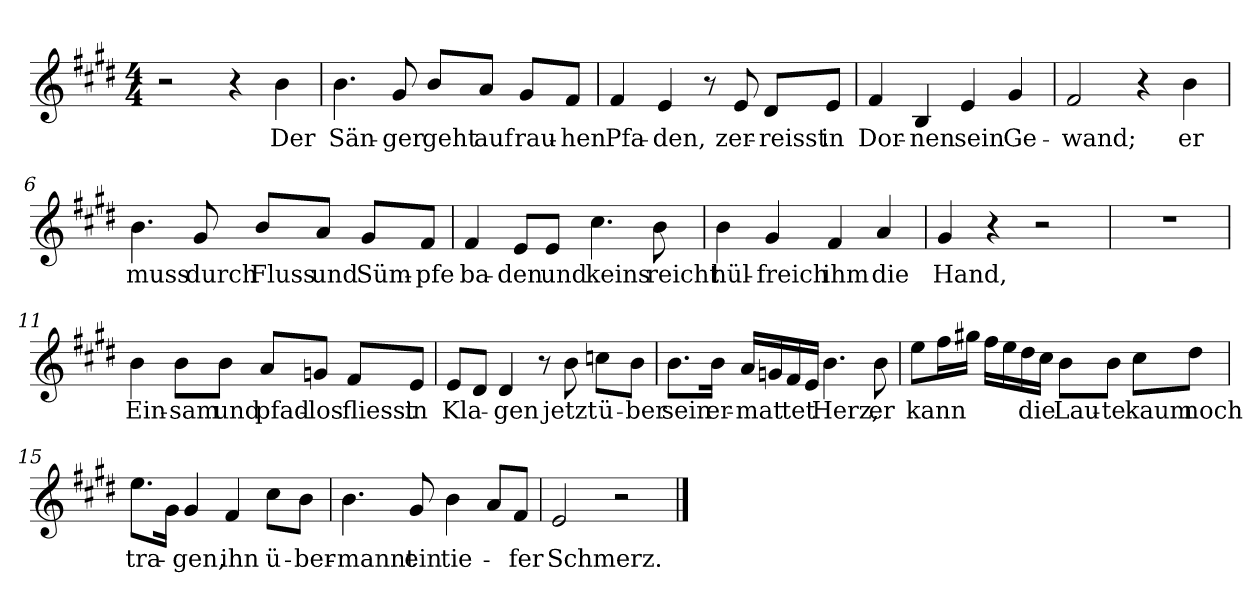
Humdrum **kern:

**kern	**text
*part1	*part1
*staff1	*staff1
*clefG2	*
*k[f#c#g#d#]	*
*M4/4	*
=1	=1
2r	.
4r	.
!	!LO:LY:b
4b\	Der
=2	=2
!	!LO:LY:b
4.b\	Sän-
!	!LO:LY:b
8g#/	-ger
!	!LO:LY:b
8b/L	geht
!	!LO:LY:b
8a/J	auf
!	!LO:LY:b
8g#/L	rau-
!	!LO:LY:b
8f#/J	-hen
=3	=3
!	!LO:LY:b
4f#/	Pfa-
!	!LO:LY:b
4e/	-den,
8r	.
!	!LO:LY:b
8e/	zer-
!	!LO:LY:b
8d#/L	-reisst
!	!LO:LY:b
8e/J	in
=4	=4
!	!LO:LY:b
4f#/	Dor-
!	!LO:LY:b
4B/	-nen
!	!LO:LY:b
4e/	sein
!	!LO:LY:b
4g#/	Ge-
=5	=5
!	!LO:LY:b
2f#/	-wand;
4r	.
!	!LO:LY:b
4b\	er
!!LO:LB:g=z
=6	=6
!	!LO:LY:b
4.b\	muss
!	!LO:LY:b
8g#/	durch
!	!LO:LY:b
8b/L	Fluss
!	!LO:LY:b
8a/J	und
!	!LO:LY:b
8g#/L	Süm-
!	!LO:LY:b
8f#/J	-pfe
=7	=7
!	!LO:LY:b
4f#/	ba-
!	!LO:LY:b
8e/L	-den
!	!LO:LY:b
8e/J	und
!	!LO:LY:b
4.cc#\	keins
!	!LO:LY:b
8b\	reicht
=8	=8
!	!LO:LY:b
4b\	hül-
!	!LO:LY:b
4g#/	-freich
!	!LO:LY:b
4f#/	ihm
!	!LO:LY:b
4a/	die
=9	=9
!	!LO:LY:b
4g#/	Hand,
4r	.
2r	.
=10	=10
1r	.
!!LO:LB:g=z
=11	=11
!	!LO:LY:b
4b\	Ein-
!	!LO:LY:b
8b\L	-sam
!	!LO:LY:b
8b\J	und
!	!LO:LY:b
8a/L	pfad-
!	!LO:LY:b
8gn/J	-los
!	!LO:LY:b
8f#/L	fliesst
!	!LO:LY:b
8e/J	in
=12	=12
!	!LO:LY:b
8e/L	Kla-
8d#/J	.
!	!LO:LY:b
4d#/	-gen
8r	.
!	!LO:LY:b
8b\	jetzt
!	!LO:LY:b
8ccn\L	ü-
!	!LO:LY:b
8b\J	-ber
=13	=13
!	!LO:LY:b
8.b\L	sein
!	!LO:LY:b
16b\Jk	er-
!	!LO:LY:b
16a/LL	-mat
16gn/	.
!	!LO:LY:b
16f#/	-tet
16e/JJ	.
!	!LO:LY:b
4.b\	Herz,
!	!LO:LY:b
8b\	er
=14	=14
!	!LO:LY:b
8ee\L	kann
16ff#\L	.
16gg#X\JJ	.
16ff#\LL	.
16ee\	.
16dd#\	.
!	!LO:LY:b
16cc#\JJ	die
!	!LO:LY:b
8b\L	Lau-
!	!LO:LY:b
8b\J	-te
!	!LO:LY:b
8cc#\L	kaum
!	!LO:LY:b
8dd#\J	noch
!!LO:LB:g=z
=15	=15
!	!LO:LY:b
8.ee\L	tra-
16g#\Jk	.
!	!LO:LY:b
4g#/	-gen,
!	!LO:LY:b
4f#/	ihn
!	!LO:LY:b
8cc#\L	ü-
!	!LO:LY:b
8b\J	-ber-
=16	=16
!	!LO:LY:b
4.b\	-mannt
!	!LO:LY:b
8g#/	ein
!	!LO:LY:b
4b\	tie-
8a/L	.
!	!LO:LY:b
8f#/J	-fer
=17	=17
!	!LO:LY:b
2e/	Schmerz.
2r	.
==	==
*-	*-
